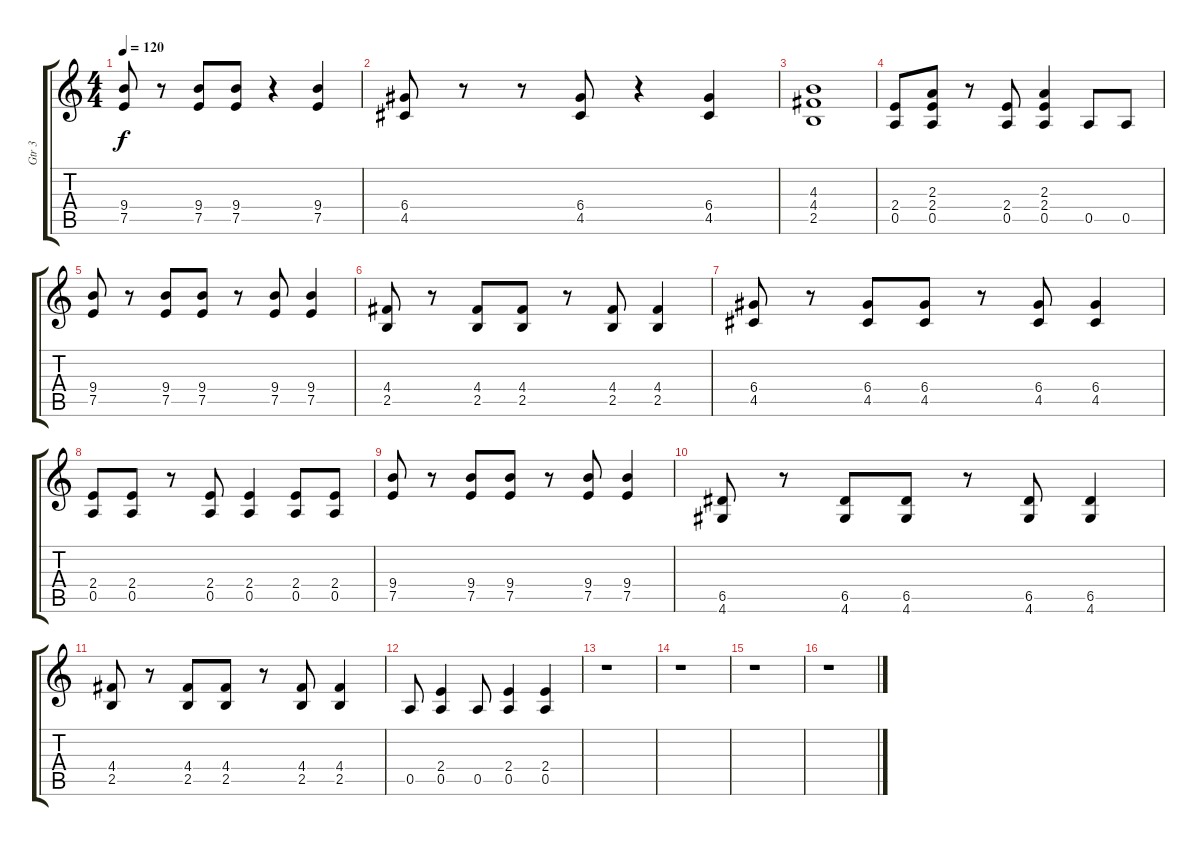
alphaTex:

\track ("Gtr 3" "Gtr 3") {instrument overdrivenguitar}
\staff {score tabs}
\tuning (E4 B3 G3 D3 A2 E2) {hide}
\ts (4 4)
\tempo 120
\clef g2
\ks c
(9.4 7.5).8{dy f} r.8 (9.4 7.5).8 (9.4 7.5).8 r.4 (9.4 7.5).4 |
(6.4 4.5).8 r.8 r.8 (6.4 4.5).8 r.4 (6.4 4.5).4 |
(4.3 4.4 2.5).1 |
(2.4 0.5).8 (2.3 2.4 0.5).8 r.8 (2.4 0.5).8 (2.3 2.4 0.5).4 0.5.8 0.5.8 |
(9.4 7.5).8 r.8 (9.4 7.5).8 (9.4 7.5).8 r.8 (9.4 7.5).8 (9.4 7.5).4 |
(4.4 2.5).8 r.8 (4.4 2.5).8 (4.4 2.5).8 r.8 (4.4 2.5).8 (4.4 2.5).4 |
(6.4 4.5).8 r.8 (6.4 4.5).8 (6.4 4.5).8 r.8 (6.4 4.5).8 (6.4 4.5).4 |
(2.4 0.5).8 (2.4 0.5).8 r.8 (2.4 0.5).8 (2.4 0.5).4 (2.4 0.5).8 (2.4 0.5).8 |
(9.4 7.5).8 r.8 (9.4 7.5).8 (9.4 7.5).8 r.8 (9.4 7.5).8 (9.4 7.5).4 |
(6.5 4.6).8 r.8 (6.5 4.6).8 (6.5 4.6).8 r.8 (6.5 4.6).8 (6.5 4.6).4 |
(4.4 2.5).8 r.8 (4.4 2.5).8 (4.4 2.5).8 r.8 (4.4 2.5).8 (4.4 2.5).4 |
0.5.8 (2.4 0.5).4 0.5.8 (2.4 0.5).4 (2.4 0.5).4 |
r.1 |
r.1 |
r.1 |
r.1
